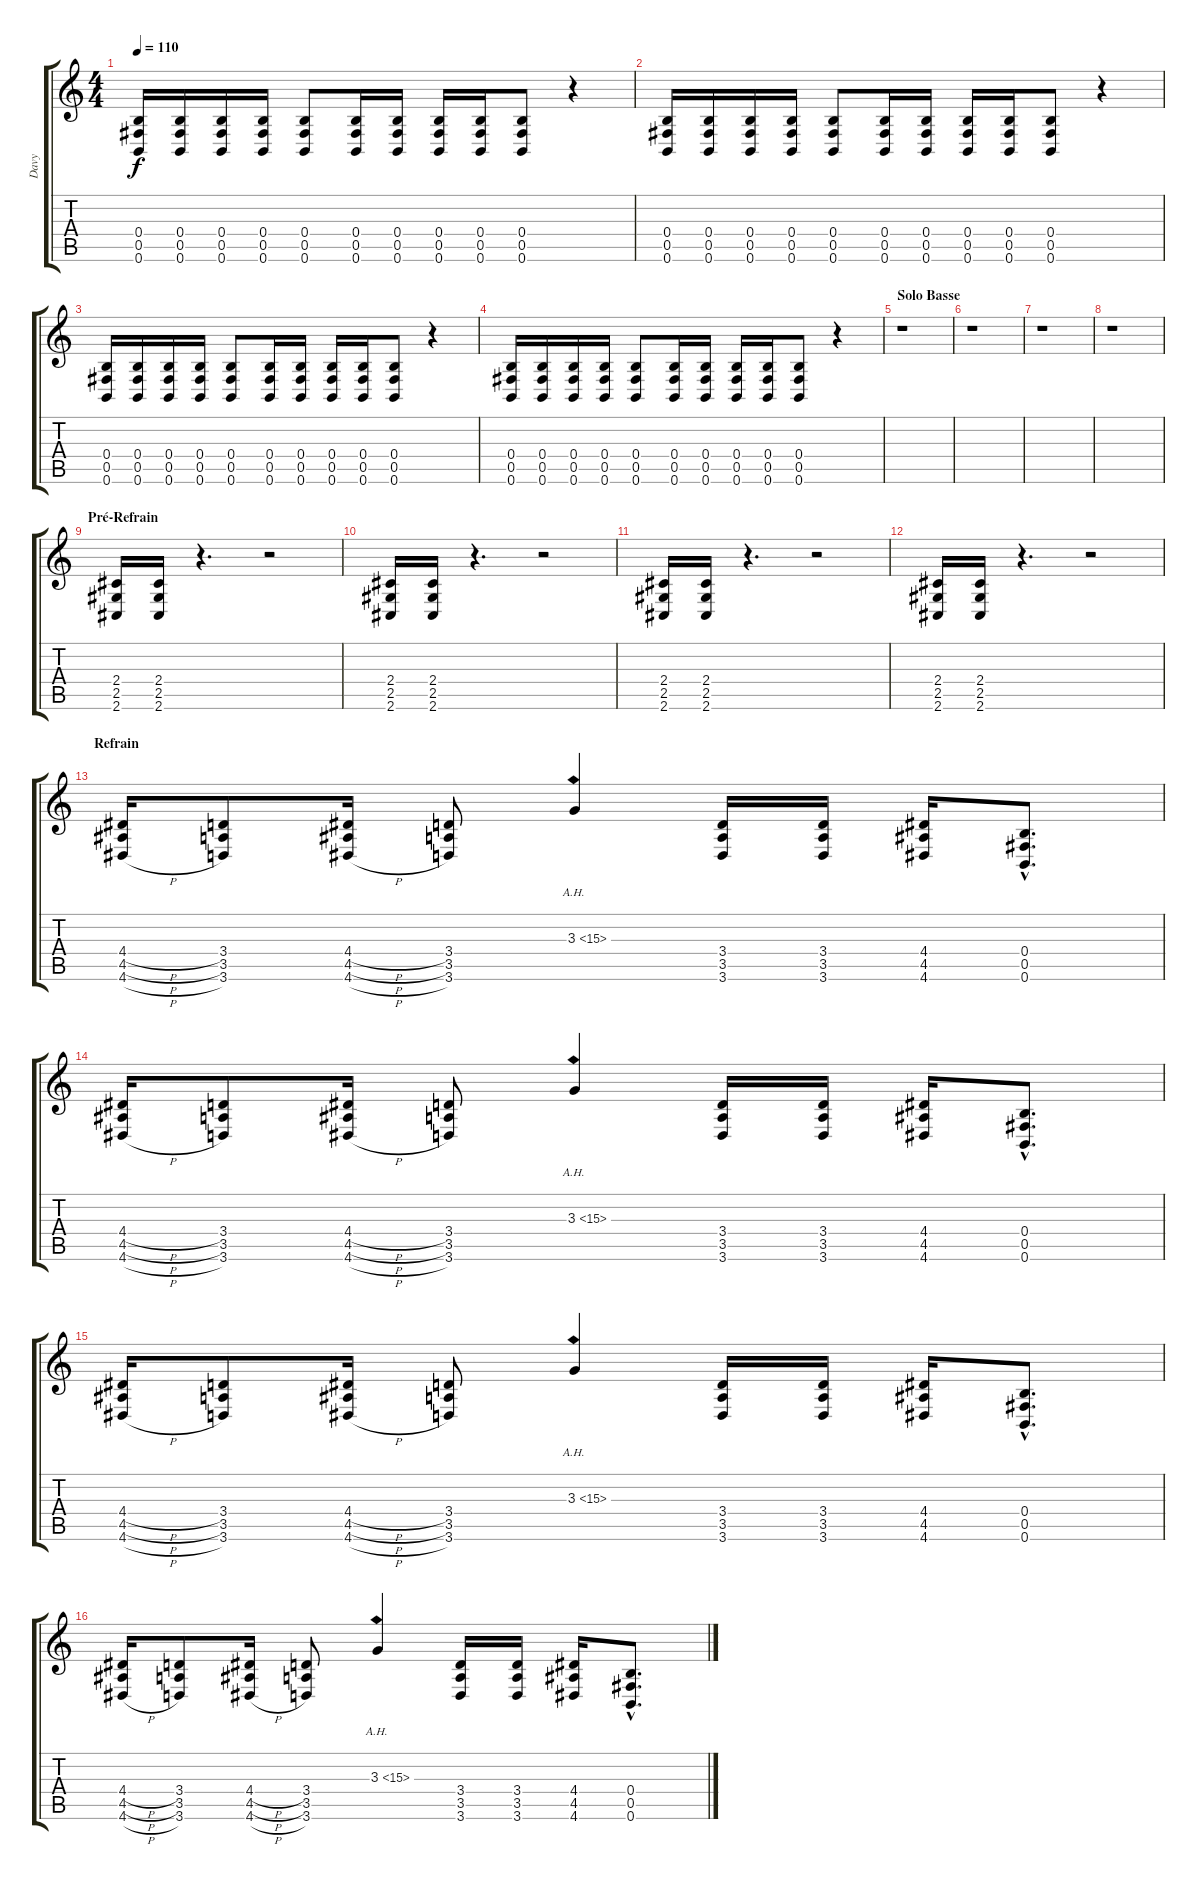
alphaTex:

\track ("Davy" "Davy") {instrument distortionguitar}
\staff {score tabs}
\tuning (Db4 Ab3 E3 B2 Gb2 B1) {hide}
\ts (4 4)
\tempo 110
\clef g2
\ks c
(0.4 0.5 0.6).16{dy f} (0.4 0.5 0.6).16 (0.4 0.5 0.6).16 (0.4 0.5 0.6).16 (0.4 0.5 0.6).8 (0.4 0.5 0.6).16 (0.4 0.5 0.6).16 (0.4 0.5 0.6).16 (0.4 0.5 0.6).16 (0.4 0.5 0.6).8 r.4 |
(0.4 0.5 0.6).16 (0.4 0.5 0.6).16 (0.4 0.5 0.6).16 (0.4 0.5 0.6).16 (0.4 0.5 0.6).8 (0.4 0.5 0.6).16 (0.4 0.5 0.6).16 (0.4 0.5 0.6).16 (0.4 0.5 0.6).16 (0.4 0.5 0.6).8 r.4 |
(0.4 0.5 0.6).16 (0.4 0.5 0.6).16 (0.4 0.5 0.6).16 (0.4 0.5 0.6).16 (0.4 0.5 0.6).8 (0.4 0.5 0.6).16 (0.4 0.5 0.6).16 (0.4 0.5 0.6).16 (0.4 0.5 0.6).16 (0.4 0.5 0.6).8 r.4 |
(0.4 0.5 0.6).16 (0.4 0.5 0.6).16 (0.4 0.5 0.6).16 (0.4 0.5 0.6).16 (0.4 0.5 0.6).8 (0.4 0.5 0.6).16 (0.4 0.5 0.6).16 (0.4 0.5 0.6).16 (0.4 0.5 0.6).16 (0.4 0.5 0.6).8 r.4 |
\section ("" "Solo Basse")
r.1 |
r.1 |
r.1 |
r.1 |
\section ("" "Pré-Refrain")
(2.4 2.5 2.6).16 (2.4 2.5 2.6).16 r.4{d} r.2 |
(2.4 2.5 2.6).16 (2.4 2.5 2.6).16 r.4{d} r.2 |
(2.4 2.5 2.6).16 (2.4 2.5 2.6).16 r.4{d} r.2 |
(2.4 2.5 2.6).16 (2.4 2.5 2.6).16 r.4{d} r.2 |
\section ("" "Refrain")
(4.4{h} 4.5{h} 4.6{h}).16 (3.4 3.5 3.6).8 (4.4{h} 4.5{h} 4.6{h}).16 (3.4 3.5 3.6).8 3.3{ah 12}.4 (3.4 3.5 3.6).16 (3.4 3.5 3.6).16 (4.4 4.5 4.6).16 (0.4{hac} 0.5{hac} 0.6{hac}).8{d} |
(4.4{h} 4.5{h} 4.6{h}).16 (3.4 3.5 3.6).8 (4.4{h} 4.5{h} 4.6{h}).16 (3.4 3.5 3.6).8 3.3{ah 12}.4 (3.4 3.5 3.6).16 (3.4 3.5 3.6).16 (4.4 4.5 4.6).16 (0.4{hac} 0.5{hac} 0.6{hac}).8{d} |
(4.4{h} 4.5{h} 4.6{h}).16 (3.4 3.5 3.6).8 (4.4{h} 4.5{h} 4.6{h}).16 (3.4 3.5 3.6).8 3.3{ah 12}.4 (3.4 3.5 3.6).16 (3.4 3.5 3.6).16 (4.4 4.5 4.6).16 (0.4{hac} 0.5{hac} 0.6{hac}).8{d} |
(4.4{h} 4.5{h} 4.6{h}).16 (3.4 3.5 3.6).8 (4.4{h} 4.5{h} 4.6{h}).16 (3.4 3.5 3.6).8 3.3{ah 12}.4 (3.4 3.5 3.6).16 (3.4 3.5 3.6).16 (4.4 4.5 4.6).16 (0.4{hac} 0.5{hac} 0.6{hac}).8{d}
